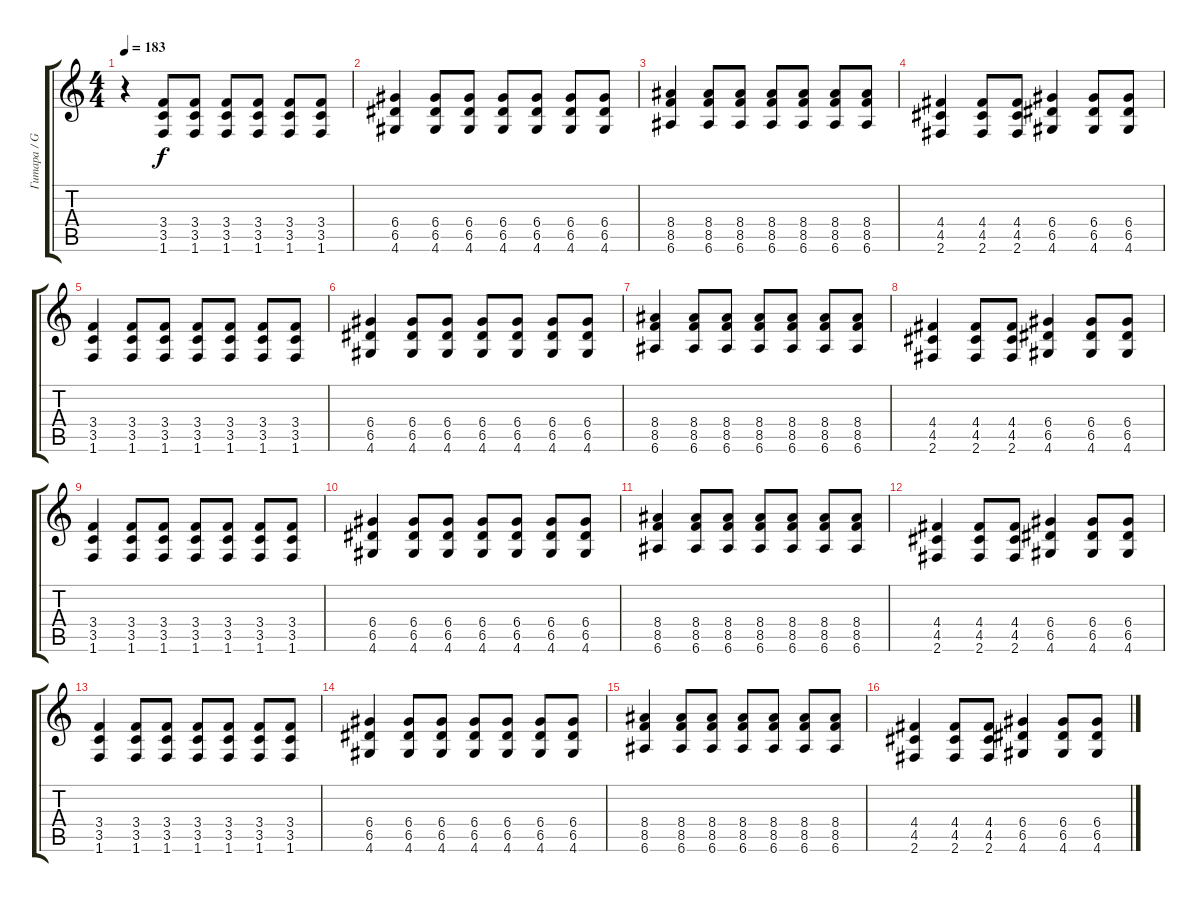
\track ("Гитара / Guitar" "Гитара / G") {instrument distortionguitar}
\staff {score tabs}
\tuning (E4 B3 G3 D3 A2 E2) {hide}
\ts (4 4)
\tempo 183
\clef g2
\ks c
r.4{dy f} (3.4 3.5 1.6).8 (3.4 3.5 1.6).8 (3.4 3.5 1.6).8 (3.4 3.5 1.6).8 (3.4 3.5 1.6).8 (3.4 3.5 1.6).8 |
(6.4 6.5 4.6).4 (6.4 6.5 4.6).8 (6.4 6.5 4.6).8 (6.4 6.5 4.6).8 (6.4 6.5 4.6).8 (6.4 6.5 4.6).8 (6.4 6.5 4.6).8 |
(8.4 8.5 6.6).4 (8.4 8.5 6.6).8 (8.4 8.5 6.6).8 (8.4 8.5 6.6).8 (8.4 8.5 6.6).8 (8.4 8.5 6.6).8 (8.4 8.5 6.6).8 |
(4.4 4.5 2.6).4 (4.4 4.5 2.6).8 (4.4 4.5 2.6).8 (6.4 6.5 4.6).4 (6.4 6.5 4.6).8 (6.4 6.5 4.6).8 |
(3.4 3.5 1.6).4 (3.4 3.5 1.6).8 (3.4 3.5 1.6).8 (3.4 3.5 1.6).8 (3.4 3.5 1.6).8 (3.4 3.5 1.6).8 (3.4 3.5 1.6).8 |
(6.4 6.5 4.6).4 (6.4 6.5 4.6).8 (6.4 6.5 4.6).8 (6.4 6.5 4.6).8 (6.4 6.5 4.6).8 (6.4 6.5 4.6).8 (6.4 6.5 4.6).8 |
(8.4 8.5 6.6).4 (8.4 8.5 6.6).8 (8.4 8.5 6.6).8 (8.4 8.5 6.6).8 (8.4 8.5 6.6).8 (8.4 8.5 6.6).8 (8.4 8.5 6.6).8 |
(4.4 4.5 2.6).4 (4.4 4.5 2.6).8 (4.4 4.5 2.6).8 (6.4 6.5 4.6).4 (6.4 6.5 4.6).8 (6.4 6.5 4.6).8 |
(3.4 3.5 1.6).4 (3.4 3.5 1.6).8 (3.4 3.5 1.6).8 (3.4 3.5 1.6).8 (3.4 3.5 1.6).8 (3.4 3.5 1.6).8 (3.4 3.5 1.6).8 |
(6.4 6.5 4.6).4 (6.4 6.5 4.6).8 (6.4 6.5 4.6).8 (6.4 6.5 4.6).8 (6.4 6.5 4.6).8 (6.4 6.5 4.6).8 (6.4 6.5 4.6).8 |
(8.4 8.5 6.6).4 (8.4 8.5 6.6).8 (8.4 8.5 6.6).8 (8.4 8.5 6.6).8 (8.4 8.5 6.6).8 (8.4 8.5 6.6).8 (8.4 8.5 6.6).8 |
(4.4 4.5 2.6).4 (4.4 4.5 2.6).8 (4.4 4.5 2.6).8 (6.4 6.5 4.6).4 (6.4 6.5 4.6).8 (6.4 6.5 4.6).8 |
(3.4 3.5 1.6).4 (3.4 3.5 1.6).8 (3.4 3.5 1.6).8 (3.4 3.5 1.6).8 (3.4 3.5 1.6).8 (3.4 3.5 1.6).8 (3.4 3.5 1.6).8 |
(6.4 6.5 4.6).4 (6.4 6.5 4.6).8 (6.4 6.5 4.6).8 (6.4 6.5 4.6).8 (6.4 6.5 4.6).8 (6.4 6.5 4.6).8 (6.4 6.5 4.6).8 |
(8.4 8.5 6.6).4 (8.4 8.5 6.6).8 (8.4 8.5 6.6).8 (8.4 8.5 6.6).8 (8.4 8.5 6.6).8 (8.4 8.5 6.6).8 (8.4 8.5 6.6).8 |
(4.4 4.5 2.6).4 (4.4 4.5 2.6).8 (4.4 4.5 2.6).8 (6.4 6.5 4.6).4 (6.4 6.5 4.6).8 (6.4 6.5 4.6).8
